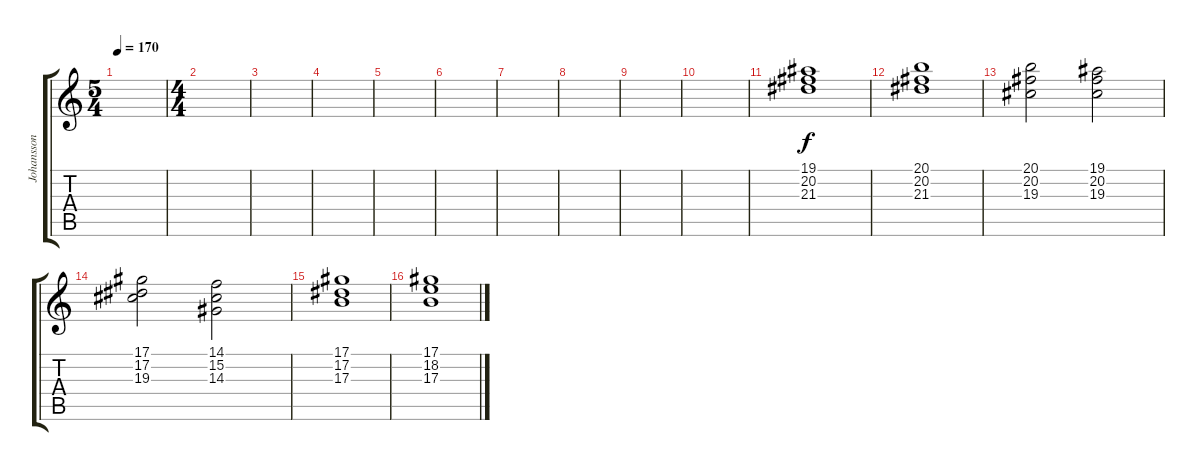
\track ("Johansson 2" "Johansson ") {instrument churchorgan}
\staff {score tabs}
\tuning (Eb4 Bb3 Gb3 Db3 Ab2 Eb2) {hide}
\ts (5 4)
\tempo 170
\clef g2
\ks c
|
\ts (4 4)
|
|
|
|
|
|
|
|
|
(19.1 20.2 21.3).1 |
(20.1 20.2 21.3).1 |
(20.1 20.2 19.3).2 (19.1 20.2 19.3).2 |
(17.1 17.2 19.3).2 (14.1 15.2 14.3).2 |
(17.1 17.2 17.3).1 |
(17.1 18.2 17.3).1
